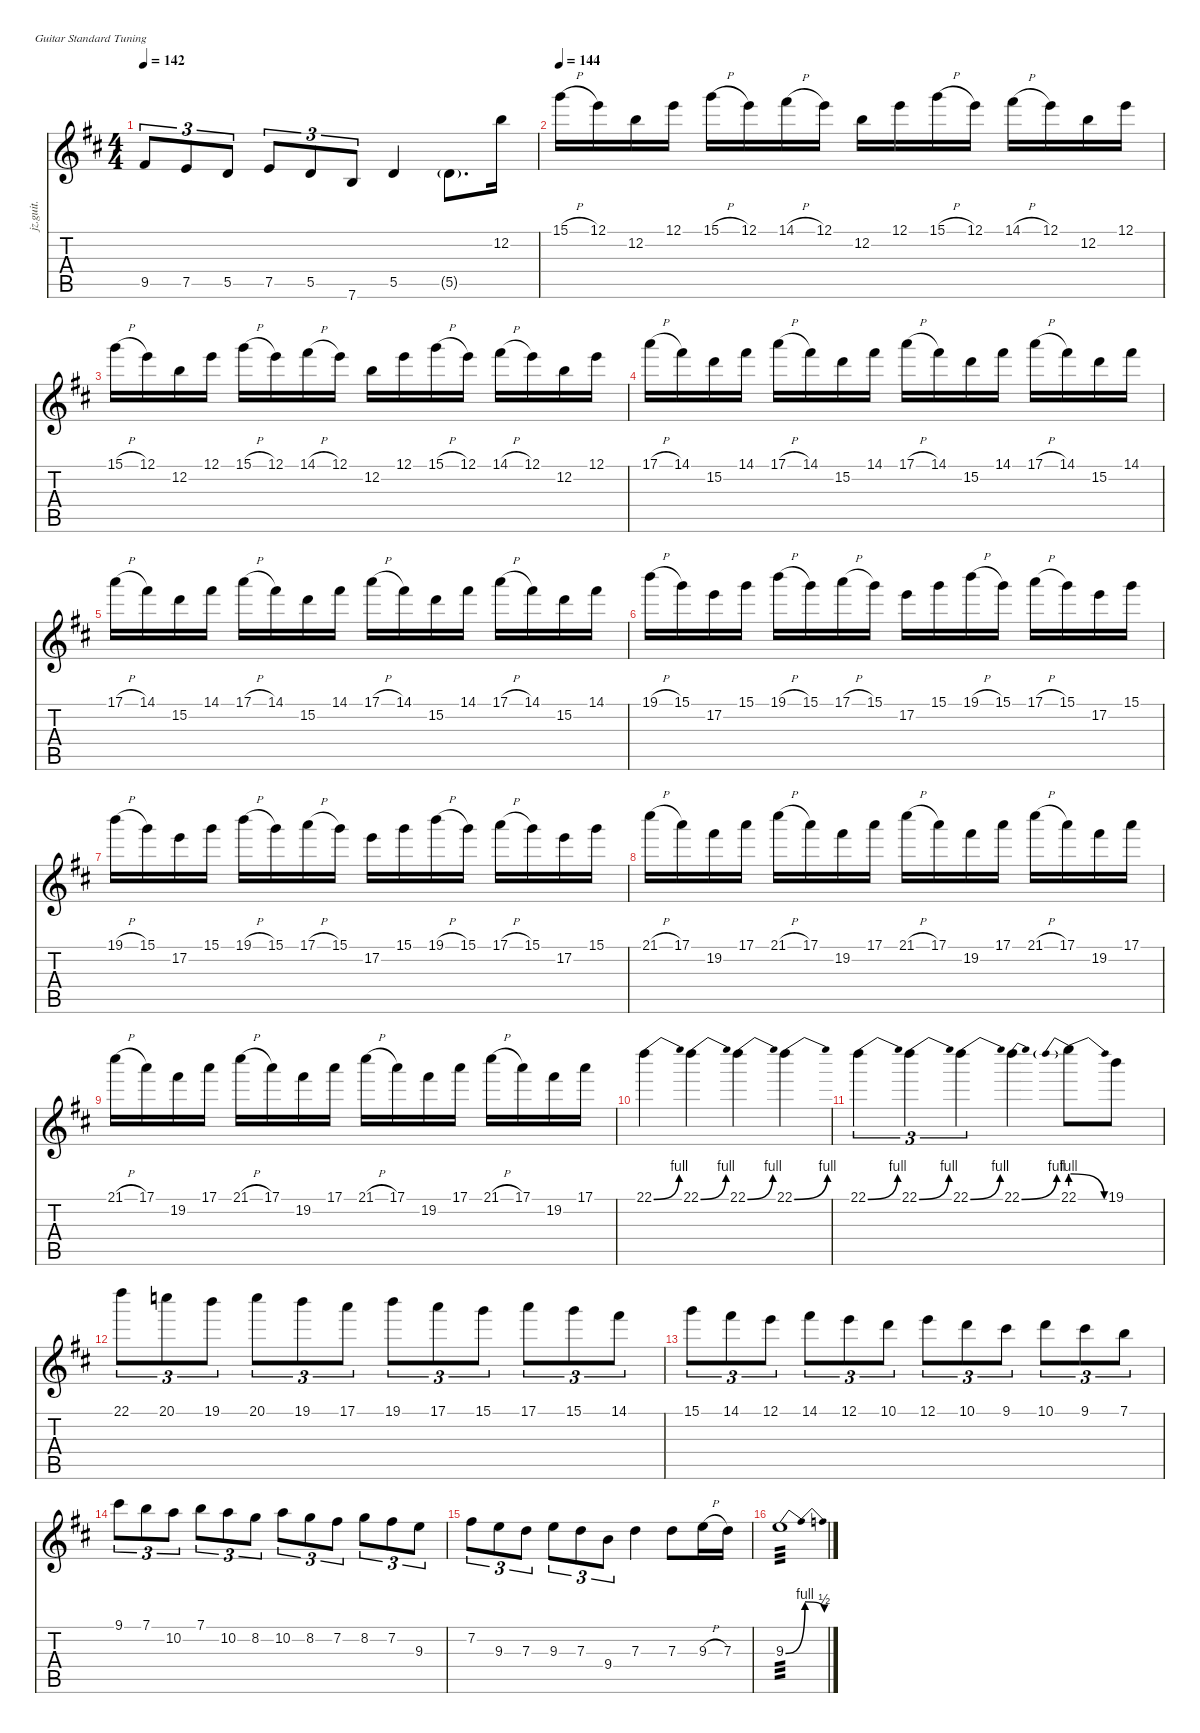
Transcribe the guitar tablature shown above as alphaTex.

\defaultSystemsLayout 4
\hideDynamics
\bracketExtendMode nobrackets
\otherSystemsTrackNameOrientation horizontal
\track ("Kirk - Clean Rythme" "jz.guit.") {instrument distortionguitar}
\staff {score tabs}
\tuning (E4 B3 G3 D3 A2 E2)
\ts (4 4)
\tempo 142
\clef g2
\ks bminor
9.5{acc #}.8{tu (3 2) dy f beam Up} 7.5{acc forcenatural}.8{tu (3 2) beam Up} 5.5{acc forcenatural}.8{tu (3 2) beam Up} 7.5{acc forcenatural}.8{tu (3 2) beam Up} 5.5{acc forcenatural}.8{tu (3 2) beam Up} 7.6{acc forcenatural}.8{tu (3 2) beam Up} 5.5{acc forcenatural}.4{beam Up} 5.5{g acc forcenatural}.8{d dy mf beam Down} 12.2{acc forcenatural}.16{dy f beam Down} |
\tempo 144
15.1{h acc forcenatural}.16{beam Down} 12.1{acc forcenatural}.16{beam Down} 12.2{acc forcenatural}.16{beam Down} 12.1{acc forcenatural}.16{beam Down} 15.1{h acc forcenatural}.16{beam Down} 12.1{acc forcenatural}.16{beam Down} 14.1{h acc #}.16{beam Down} 12.1{acc forcenatural}.16{beam Down} 12.2{acc forcenatural}.16{beam Down} 12.1{acc forcenatural}.16{beam Down} 15.1{h acc forcenatural}.16{beam Down} 12.1{acc forcenatural}.16{beam Down} 14.1{h acc #}.16{beam Down} 12.1{acc forcenatural}.16{beam Down} 12.2{acc forcenatural}.16{beam Down} 12.1{acc forcenatural}.16{beam Down} |
15.1{h acc forcenatural}.16{beam Down} 12.1{acc forcenatural}.16{beam Down} 12.2{acc forcenatural}.16{beam Down} 12.1{acc forcenatural}.16{beam Down} 15.1{h acc forcenatural}.16{beam Down} 12.1{acc forcenatural}.16{beam Down} 14.1{h acc #}.16{beam Down} 12.1{acc forcenatural}.16{beam Down} 12.2{acc forcenatural}.16{beam Down} 12.1{acc forcenatural}.16{beam Down} 15.1{h acc forcenatural}.16{beam Down} 12.1{acc forcenatural}.16{beam Down} 14.1{h acc #}.16{beam Down} 12.1{acc forcenatural}.16{beam Down} 12.2{acc forcenatural}.16{beam Down} 12.1{acc forcenatural}.16{beam Down} |
17.1{h acc forcenatural}.16{beam Down} 14.1{acc #}.16{beam Down} 15.2{acc forcenatural}.16{beam Down} 14.1{acc #}.16{beam Down} 17.1{h acc forcenatural}.16{beam Down} 14.1{acc #}.16{beam Down} 15.2{acc forcenatural}.16{beam Down} 14.1{acc #}.16{beam Down} 17.1{h acc forcenatural}.16{beam Down} 14.1{acc #}.16{beam Down} 15.2{acc forcenatural}.16{beam Down} 14.1{acc #}.16{beam Down} 17.1{h acc forcenatural}.16{beam Down} 14.1{acc #}.16{beam Down} 15.2{acc forcenatural}.16{beam Down} 14.1{acc #}.16{beam Down} |
17.1{h acc forcenatural}.16{beam Down} 14.1{acc #}.16{beam Down} 15.2{acc forcenatural}.16{beam Down} 14.1{acc #}.16{beam Down} 17.1{h acc forcenatural}.16{beam Down} 14.1{acc #}.16{beam Down} 15.2{acc forcenatural}.16{beam Down} 14.1{acc #}.16{beam Down} 17.1{h acc forcenatural}.16{beam Down} 14.1{acc #}.16{beam Down} 15.2{acc forcenatural}.16{beam Down} 14.1{acc #}.16{beam Down} 17.1{h acc forcenatural}.16{beam Down} 14.1{acc #}.16{beam Down} 15.2{acc forcenatural}.16{beam Down} 14.1{acc #}.16{beam Down} |
19.1{h acc forcenatural}.16{beam Down} 15.1{acc forcenatural}.16{beam Down} 17.2{acc forcenatural}.16{beam Down} 15.1{acc forcenatural}.16{beam Down} 19.1{h acc forcenatural}.16{beam Down} 15.1{acc forcenatural}.16{beam Down} 17.1{h acc forcenatural}.16{beam Down} 15.1{acc forcenatural}.16{beam Down} 17.2{acc forcenatural}.16{beam Down} 15.1{acc forcenatural}.16{beam Down} 19.1{h acc forcenatural}.16{beam Down} 15.1{acc forcenatural}.16{beam Down} 17.1{h acc forcenatural}.16{beam Down} 15.1{acc forcenatural}.16{beam Down} 17.2{acc forcenatural}.16{beam Down} 15.1{acc forcenatural}.16{beam Down} |
19.1{h acc forcenatural}.16{beam Down} 15.1{acc forcenatural}.16{beam Down} 17.2{acc forcenatural}.16{beam Down} 15.1{acc forcenatural}.16{beam Down} 19.1{h acc forcenatural}.16{beam Down} 15.1{acc forcenatural}.16{beam Down} 17.1{h acc forcenatural}.16{beam Down} 15.1{acc forcenatural}.16{beam Down} 17.2{acc forcenatural}.16{beam Down} 15.1{acc forcenatural}.16{beam Down} 19.1{h acc forcenatural}.16{beam Down} 15.1{acc forcenatural}.16{beam Down} 17.1{h acc forcenatural}.16{beam Down} 15.1{acc forcenatural}.16{beam Down} 17.2{acc forcenatural}.16{beam Down} 15.1{acc forcenatural}.16{beam Down} |
21.1{h acc #}.16{beam Down} 17.1{acc forcenatural}.16{beam Down} 19.2{acc #}.16{beam Down} 17.1{acc forcenatural}.16{beam Down} 21.1{h acc #}.16{beam Down} 17.1{acc forcenatural}.16{beam Down} 19.2{acc #}.16{beam Down} 17.1{acc forcenatural}.16{beam Down} 21.1{h acc #}.16{beam Down} 17.1{acc forcenatural}.16{beam Down} 19.2{acc #}.16{beam Down} 17.1{acc forcenatural}.16{beam Down} 21.1{h acc #}.16{beam Down} 17.1{acc forcenatural}.16{beam Down} 19.2{acc #}.16{beam Down} 17.1{acc forcenatural}.16{beam Down} |
21.1{h acc #}.16{beam Down} 17.1{acc forcenatural}.16{beam Down} 19.2{acc #}.16{beam Down} 17.1{acc forcenatural}.16{beam Down} 21.1{h acc #}.16{beam Down} 17.1{acc forcenatural}.16{beam Down} 19.2{acc #}.16{beam Down} 17.1{acc forcenatural}.16{beam Down} 21.1{h acc #}.16{beam Down} 17.1{acc forcenatural}.16{beam Down} 19.2{acc #}.16{beam Down} 17.1{acc forcenatural}.16{beam Down} 21.1{h acc #}.16{beam Down} 17.1{acc forcenatural}.16{beam Down} 19.2{acc #}.16{beam Down} 17.1{acc forcenatural}.16{beam Down} |
22.1{be (bend 0 0 30 4) acc forcenatural}.4{beam Down} 22.1{be (bend 0 0 30 4) acc forcenatural}.4{beam Down} 22.1{be (bend 0 0 30 4) acc forcenatural}.4{beam Down} 22.1{be (bend 0 0 30 4) acc forcenatural}.4{beam Down} |
22.1{be (bend 0 0 30 4) acc forcenatural}.4{tu (3 2) beam Down} 22.1{be (bend 0 0 30 4) acc forcenatural}.4{tu (3 2) beam Down} 22.1{be (bend 0 0 30 4) acc forcenatural}.4{tu (3 2) beam Down} 22.1{be (bend 0 0 25.0000008 4) acc forcenatural}.4{beam Down} 22.1{be (prebendrelease 0 4 45 0)}.8{beam Down} 19.1{acc forcenatural}.8{beam Down} |
22.1{acc forcenatural}.8{tu (3 2) beam Down} 20.1{acc forcenatural}.8{tu (3 2) beam Down} 19.1{acc forcenatural}.8{tu (3 2) beam Down} 20.1{acc forcenatural}.8{tu (3 2) beam Down} 19.1{acc forcenatural}.8{tu (3 2) beam Down} 17.1{acc forcenatural}.8{tu (3 2) beam Down} 19.1{acc forcenatural}.8{tu (3 2) beam Down} 17.1{acc forcenatural}.8{tu (3 2) beam Down} 15.1{acc forcenatural}.8{tu (3 2) beam Down} 17.1{acc forcenatural}.8{tu (3 2) beam Down} 15.1{acc forcenatural}.8{tu (3 2) beam Down} 14.1{acc #}.8{tu (3 2) beam Down} |
15.1{acc forcenatural}.8{tu (3 2) beam Down} 14.1{acc #}.8{tu (3 2) beam Down} 12.1{acc forcenatural}.8{tu (3 2) beam Down} 14.1{acc #}.8{tu (3 2) beam Down} 12.1{acc forcenatural}.8{tu (3 2) beam Down} 10.1{acc forcenatural}.8{tu (3 2) beam Down} 12.1{acc forcenatural}.8{tu (3 2) beam Down} 10.1{acc forcenatural}.8{tu (3 2) beam Down} 9.1{acc #}.8{tu (3 2) beam Down} 10.1{acc forcenatural}.8{tu (3 2) beam Down} 9.1{acc #}.8{tu (3 2) beam Down} 7.1{acc forcenatural}.8{tu (3 2) beam Down} |
9.1{acc #}.8{tu (3 2) beam Down} 7.1{acc forcenatural}.8{tu (3 2) beam Down} 10.2{acc forcenatural}.8{tu (3 2) beam Down} 7.1{acc forcenatural}.8{tu (3 2) beam Down} 10.2{acc forcenatural}.8{tu (3 2) beam Down} 8.2{acc forcenatural}.8{tu (3 2) beam Down} 10.2{acc forcenatural}.8{tu (3 2) beam Down} 8.2{acc forcenatural}.8{tu (3 2) beam Down} 7.2{acc #}.8{tu (3 2) beam Down} 8.2{acc forcenatural}.8{tu (3 2) beam Down} 7.2{acc #}.8{tu (3 2) beam Down} 9.3{acc forcenatural}.8{tu (3 2) beam Down} |
7.2{acc #}.8{tu (3 2) beam Down} 9.3{acc forcenatural}.8{tu (3 2) beam Down} 7.3{acc forcenatural}.8{tu (3 2) beam Down} 9.3{acc forcenatural}.8{tu (3 2) beam Down} 7.3{acc forcenatural}.8{tu (3 2) beam Down} 9.4{acc forcenatural}.8{tu (3 2) beam Down} 7.3{acc forcenatural}.4{beam Down} 7.3{acc forcenatural}.8{beam Down} 9.3{h acc forcenatural}.16{beam Down} 7.3{acc forcenatural}.16{beam Down} |
9.3{be (bendrelease 0 0 30 4 30 4 60 2) acc forcenatural}.1{tp 3 beam Down}
